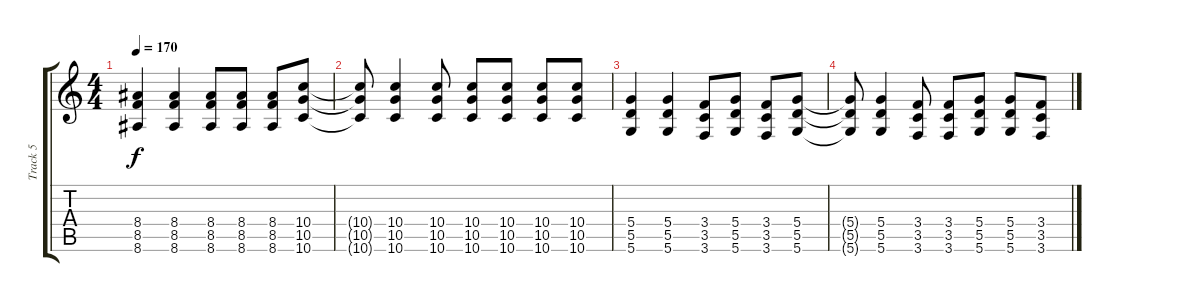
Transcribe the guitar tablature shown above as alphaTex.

\track ("Track 5" "Track 5") {solo instrument distortionguitar}
\staff {score tabs}
\tuning (E4 B3 G3 D3 A2 D2) {hide}
\ts (4 4)
\tempo 170
\clef g2
\ks c
(8.4 8.5 8.6).4{dy f} (8.4 8.5 8.6).4 (8.4 8.5 8.6).8 (8.4 8.5 8.6).8 (8.4 8.5 8.6).8 (10.4 10.5 10.6).8 |
(10.4{t} 10.5{t} 10.6{t}).8 (10.4 10.5 10.6).4 (10.4 10.5 10.6).8 (10.4 10.5 10.6).8 (10.4 10.5 10.6).8 (10.4 10.5 10.6).8 (10.4 10.5 10.6).8 |
(5.4 5.5 5.6).4 (5.4 5.5 5.6).4 (3.4 3.5 3.6).8 (5.4 5.5 5.6).8 (3.4 3.5 3.6).8 (5.4 5.5 5.6).8 |
(5.4{t} 5.5{t} 5.6{t}).8 (5.4 5.5 5.6).4 (3.4 3.5 3.6).8 (3.4 3.5 3.6).8 (5.4 5.5 5.6).8 (5.4 5.5 5.6).8 (3.4 3.5 3.6).8
